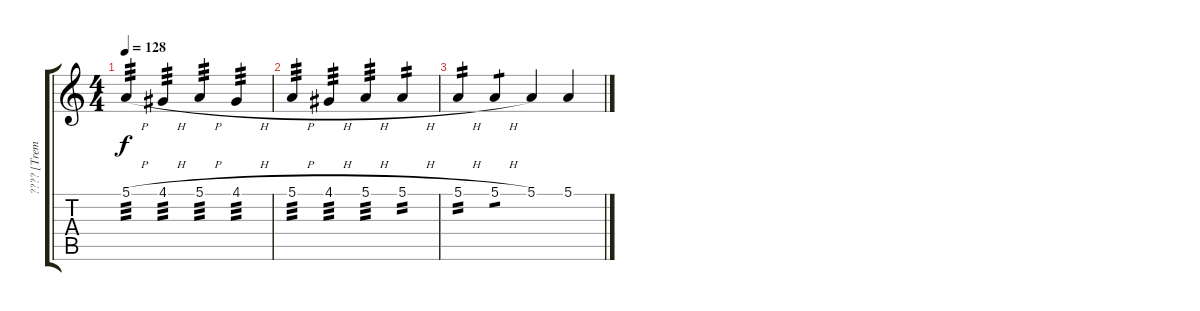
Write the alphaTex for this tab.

\track ("???? [Tremolo Effect]" "???? [Trem") {instrument pizzicatostrings}
\staff {score tabs}
\tuning (E4 B3 G3 D3 A2 E2) {hide}
\ts (4 4)
\tempo 128
\clef g2
\ks c
5.1{h}.4{tp 3 dy f} 4.1{h}.4{tp 3} 5.1{h}.4{tp 3} 4.1{h}.4{tp 3} |
5.1{h}.4{tp 3} 4.1{h}.4{tp 3} 5.1{h}.4{tp 3 volume 3} 5.1{h}.4{tp 2} |
5.1{h}.4{tp 2} 5.1{h}.4{tp 1} 5.1.4 5.1.4
